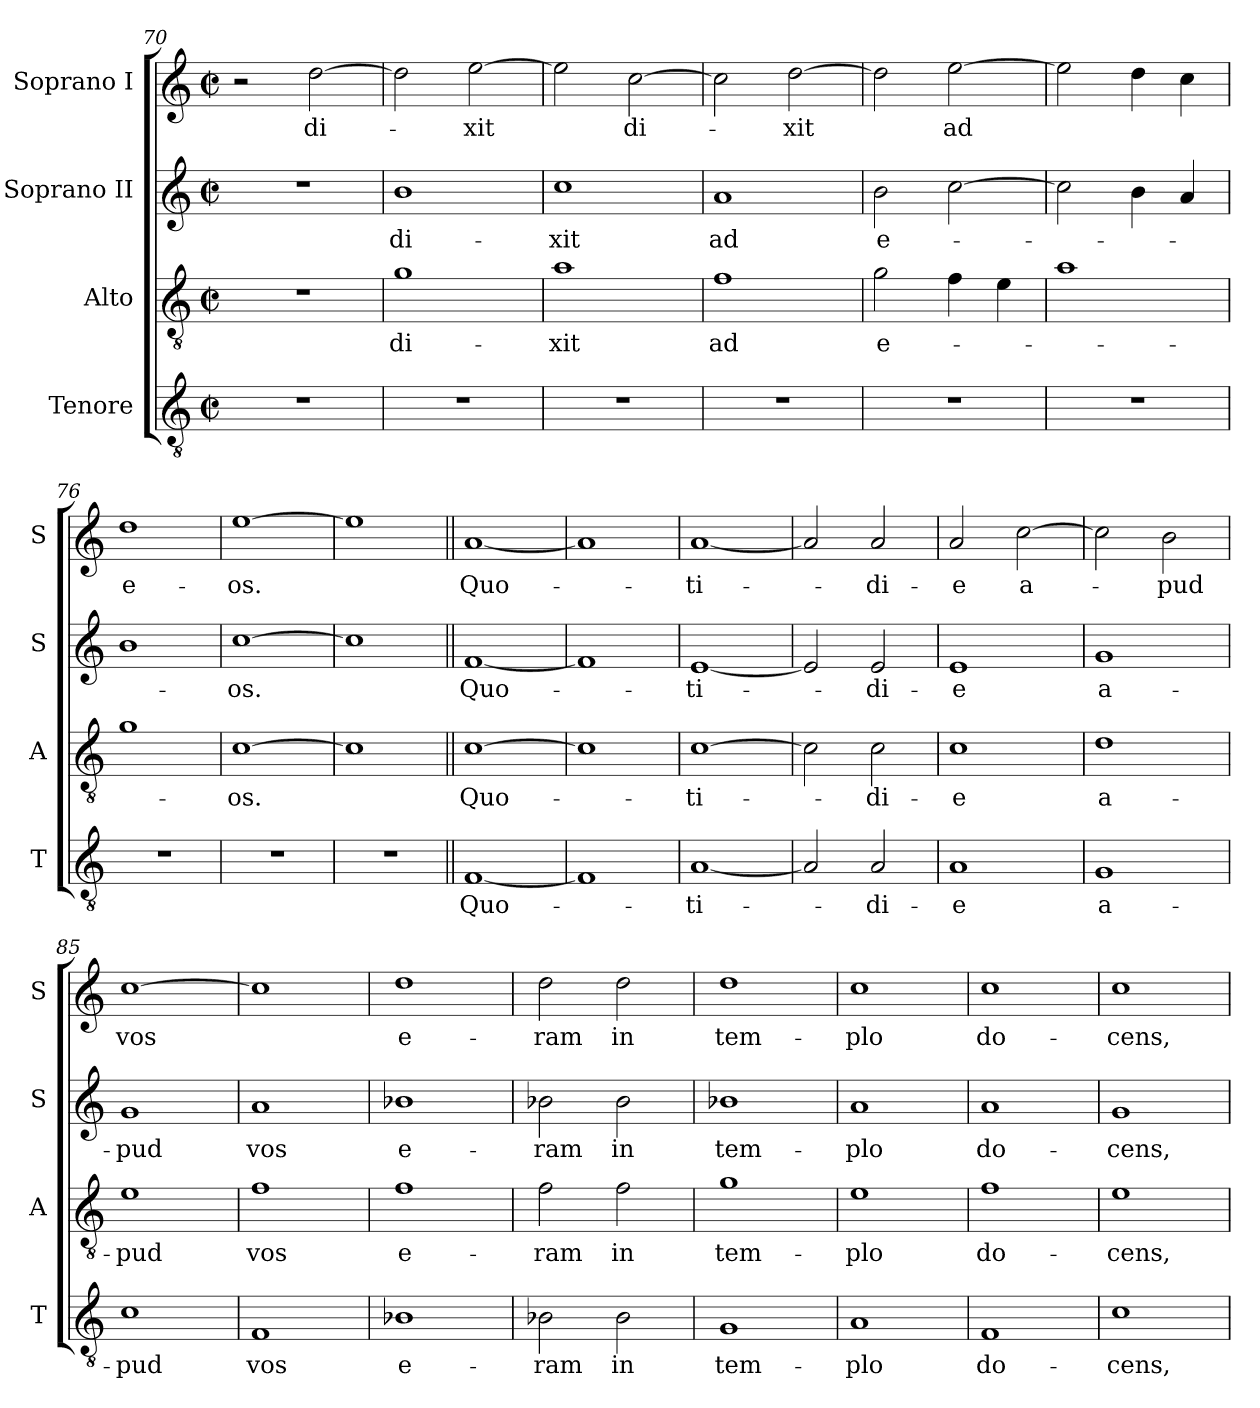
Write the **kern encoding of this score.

**kern	**text	**kern	**text	**kern	**text	**kern	**text
*part4	*part4	*part3	*part3	*part2	*part2	*part1	*part1
*staff4	*staff4	*staff3	*staff3	*staff2	*staff2	*staff1	*staff1
*I"Tenore	*	*I"Alto	*	*I"Soprano II	*	*I"Soprano I	*
*I'T	*	*I'A	*	*I'S	*	*I'S	*
*clefGv2	*	*clefGv2	*	*clefG2	*	*clefG2	*
*k[]	*	*k[]	*	*k[]	*	*k[]	*
*M2/2	*	*M2/2	*	*M2/2	*	*M2/2	*
*met(c|)	*	*met(c|)	*	*met(c|)	*	*met(c|)	*
=70	=70	=70	=70	=70	=70	=70	=70
1r	.	1r	.	1r	.	2r	.
.	.	.	.	.	.	[2dd\	di-
=71	=71	=71	=71	=71	=71	=71	=71
1r	.	1g	di-	1b	di-	2dd\]	.
.	.	.	.	.	.	[2ee\	-xit
=72	=72	=72	=72	=72	=72	=72	=72
1r	.	1a	-xit	1cc	-xit	2ee\]	.
.	.	.	.	.	.	[2cc\	di-
=73	=73	=73	=73	=73	=73	=73	=73
1r	.	1f	ad	1a	ad	2cc\]	.
.	.	.	.	.	.	[2dd\	-xit
=74	=74	=74	=74	=74	=74	=74	=74
1r	.	2g\	e-	2b\	e-	2dd\]	.
.	.	4f\	.	[2cc\	.	[2ee\	ad
.	.	4e\	.	.	.	.	.
=75	=75	=75	=75	=75	=75	=75	=75
1r	.	1a	.	2cc\]	.	2ee\]	.
.	.	.	.	4b\	.	4dd\	.
.	.	.	.	4a/	.	4cc\	.
=76	=76	=76	=76	=76	=76	=76	=76
1r	.	1g	.	1b	.	1dd	e-
=77	=77	=77	=77	=77	=77	=77	=77
1r	.	[1c	-os.	[1cc	-os.	[1ee	-os.
=78	=78	=78	=78	=78	=78	=78	=78
1r	.	1c]	.	1cc]	.	1ee]	.
=79||	=79||	=79||	=79||	=79||	=79||	=79||	=79||
[1F	Quo-	[1c	Quo-	[1f	Quo-	[1a	Quo-
=80	=80	=80	=80	=80	=80	=80	=80
1F]	.	1c]	.	1f]	.	1a]	.
=81	=81	=81	=81	=81	=81	=81	=81
[1A	-ti-	[1c	-ti-	[1e	-ti-	[1a	-ti-
=82	=82	=82	=82	=82	=82	=82	=82
2A/]	.	2c\]	.	2e/]	.	2a/]	.
2A/	-di-	2c\	-di-	2e/	-di-	2a/	-di-
=83	=83	=83	=83	=83	=83	=83	=83
1A	-e	1c	-e	1e	-e	2a/	-e
.	.	.	.	.	.	[2cc\	a-
=84	=84	=84	=84	=84	=84	=84	=84
1G	a-	1d	a-	1g	a-	2cc\]	.
.	.	.	.	.	.	2b\	-pud
=85	=85	=85	=85	=85	=85	=85	=85
1c	-pud	1e	-pud	1g	-pud	[1cc	vos
=86	=86	=86	=86	=86	=86	=86	=86
1F	vos	1f	vos	1a	vos	1cc]	.
=87	=87	=87	=87	=87	=87	=87	=87
1B-X	e-	1f	e-	1b-X	e-	1dd	e-
=88	=88	=88	=88	=88	=88	=88	=88
2B-X\	-ram	2f\	-ram	2b-X\	-ram	2dd\	-ram
2B-\	in	2f\	in	2b-\	in	2dd\	in
=89	=89	=89	=89	=89	=89	=89	=89
1G	tem-	1g	tem-	1b-X	tem-	1dd	tem-
=90	=90	=90	=90	=90	=90	=90	=90
1A	-plo	1e	-plo	1a	-plo	1cc	-plo
=91	=91	=91	=91	=91	=91	=91	=91
1F	do-	1f	do-	1a	do-	1cc	do-
=92	=92	=92	=92	=92	=92	=92	=92
1c	-cens,	1e	-cens,	1g	-cens,	1cc	-cens,
=	=	=	=	=	=	=	=
*-	*-	*-	*-	*-	*-	*-	*-
